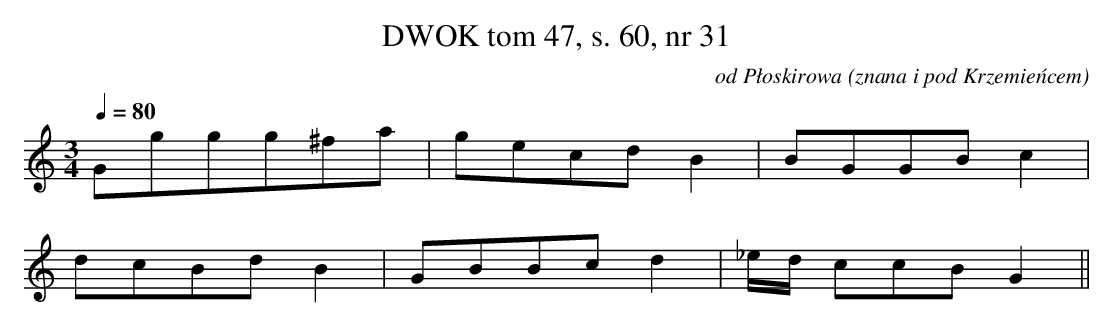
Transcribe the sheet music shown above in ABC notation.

X:1
T: DWOK tom 47, s. 60, nr 31
O:od Płoskirowa (znana i pod Krzemieńcem)
L:1/8
M:3/4
K:C
Q:1/4=80
Gggg^fa|gecdB2|BGGBc2|
dcBdB2|GBBcd2|_e/d/ ccBG2||
